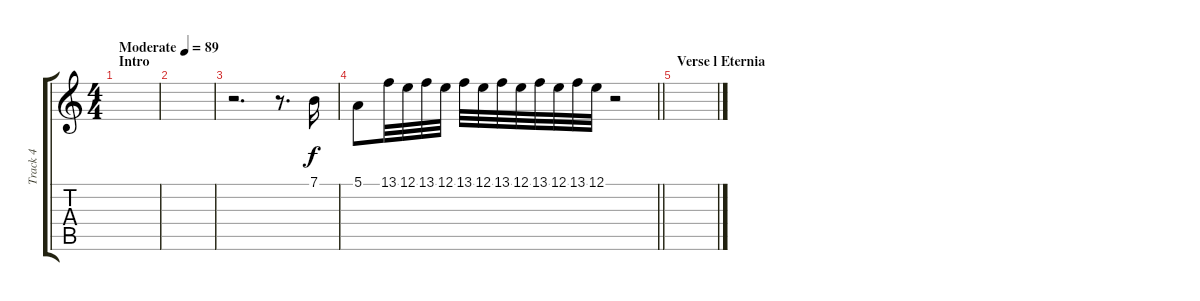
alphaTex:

\track ("Track 4" "Track 4") {instrument acousticgrandpiano}
\staff {score tabs}
\tuning (E4 B3 G3 D3 A2 E2) {hide}
\ts (4 4)
\section ("" "Intro")
\tempo (89 "Moderate")
\clef g2
\ks c
|
|
r.2{d} r.8{d} 7.1.16 |
\barLineRight lightlight
5.1.8 13.1.32 12.1.32 13.1.32 12.1.32 13.1.32 12.1.32 13.1.32 12.1.32 13.1.32 12.1.32 13.1.32 12.1.32 r.2 |
\section ("" "Verse l Eternia")
